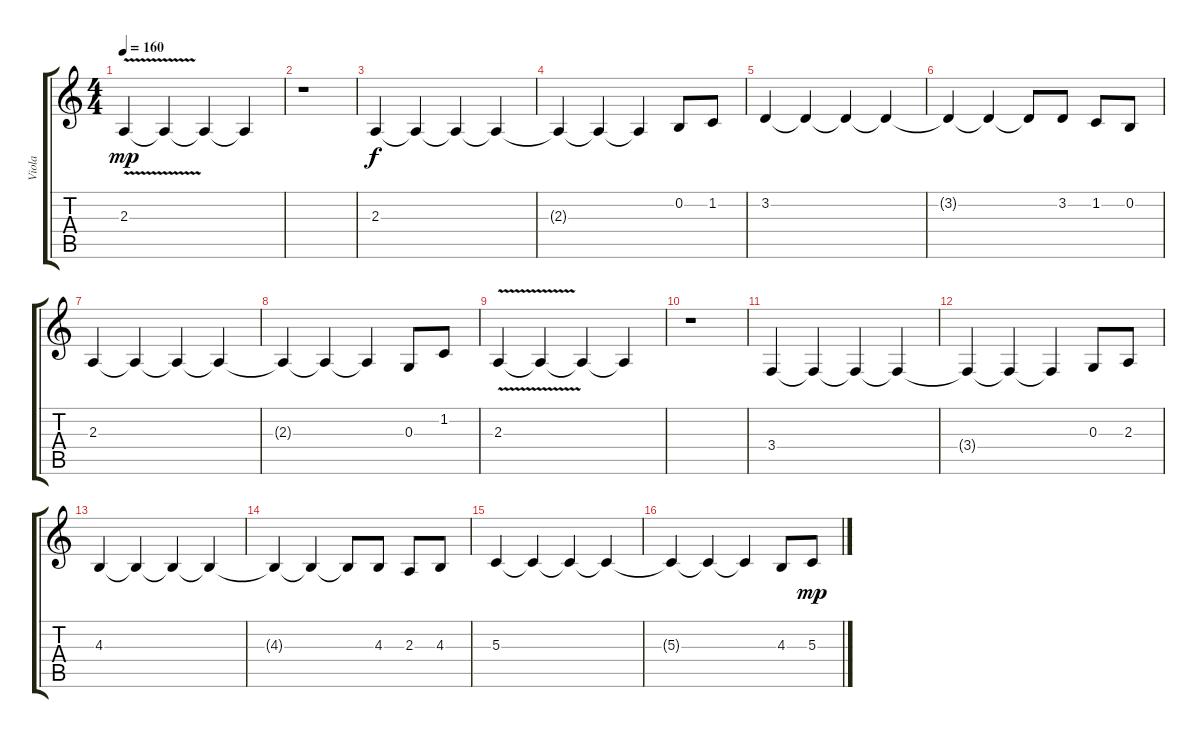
\track ("Viola" "Viola") {instrument viola}
\staff {score tabs}
\tuning (E4 B3 G3 D3 A2 E2) {hide}
\ts (4 4)
\tempo 160
\clef g2
\ks c
2.3{v}.4{dy mp} 2.3{t}.4 2.3{t}.4 2.3{t}.4 |
r.1 |
2.3.4{dy f} 2.3{t}.4 2.3{t}.4 2.3{t}.4 |
2.3{t}.4 2.3{t}.4 2.3{t}.4 0.2.8 1.2.8 |
3.2.4 3.2{t}.4 3.2{t}.4 3.2{t}.4 |
3.2{t}.4 3.2{t}.4 3.2{t}.8 3.2.8 1.2.8 0.2.8 |
2.3.4 2.3{t}.4 2.3{t}.4 2.3{t}.4 |
2.3{t}.4 2.3{t}.4 2.3{t}.4 0.3.8 1.2.8 |
2.3{v}.4 2.3{t}.4 2.3{t}.4 2.3{t}.4 |
r.1 |
3.4.4 3.4{t}.4 3.4{t}.4 3.4{t}.4 |
3.4{t}.4 3.4{t}.4 3.4{t}.4 0.3.8 2.3.8 |
4.3.4 4.3{t}.4 4.3{t}.4 4.3{t}.4 |
4.3{t}.4 4.3{t}.4 4.3{t}.8 4.3.8 2.3.8 4.3.8 |
5.3.4 5.3{t}.4 5.3{t}.4 5.3{t}.4 |
5.3{t}.4 5.3{t}.4 5.3{t}.4 4.3.8 5.3.8{dy mp}
